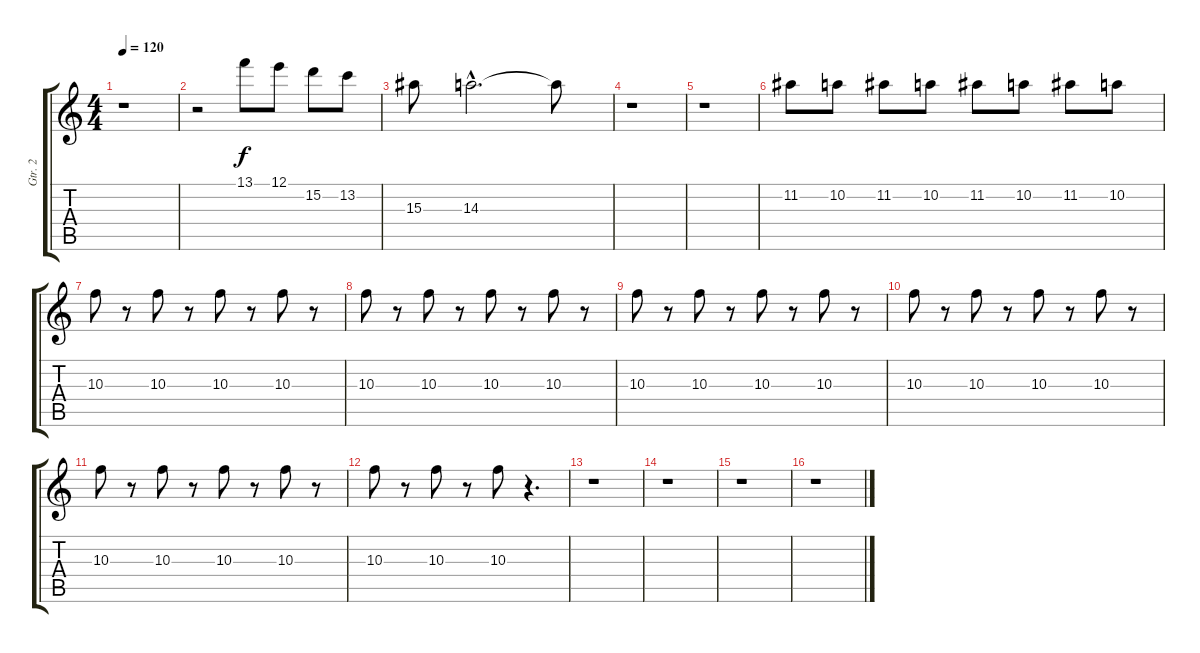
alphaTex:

\track ("Gtr. 2" "Gtr. 2") {instrument electricguitarclean}
\staff {score tabs}
\tuning (E4 B3 G3 D3 A2 E2) {hide}
\ts (4 4)
\tempo 120
\clef g2
\ks c
r.1{dy f} |
r.2 13.1.8 12.1.8 15.2.8 13.2.8 |
15.3.8 14.3{hac}.2{d} 14.3{t}.8 |
r.1 |
r.1 |
11.2.8 10.2.8 11.2.8 10.2.8 11.2.8 10.2.8 11.2.8 10.2.8 |
10.3.8 r.8 10.3.8 r.8 10.3.8 r.8 10.3.8 r.8 |
10.3.8 r.8 10.3.8 r.8 10.3.8 r.8 10.3.8 r.8 |
10.3.8 r.8 10.3.8 r.8 10.3.8 r.8 10.3.8 r.8 |
10.3.8 r.8 10.3.8 r.8 10.3.8 r.8 10.3.8 r.8 |
10.3.8 r.8 10.3.8 r.8 10.3.8 r.8 10.3.8 r.8 |
10.3.8 r.8 10.3.8 r.8 10.3.8 r.4{d} |
r.1 |
r.1 |
r.1 |
r.1
